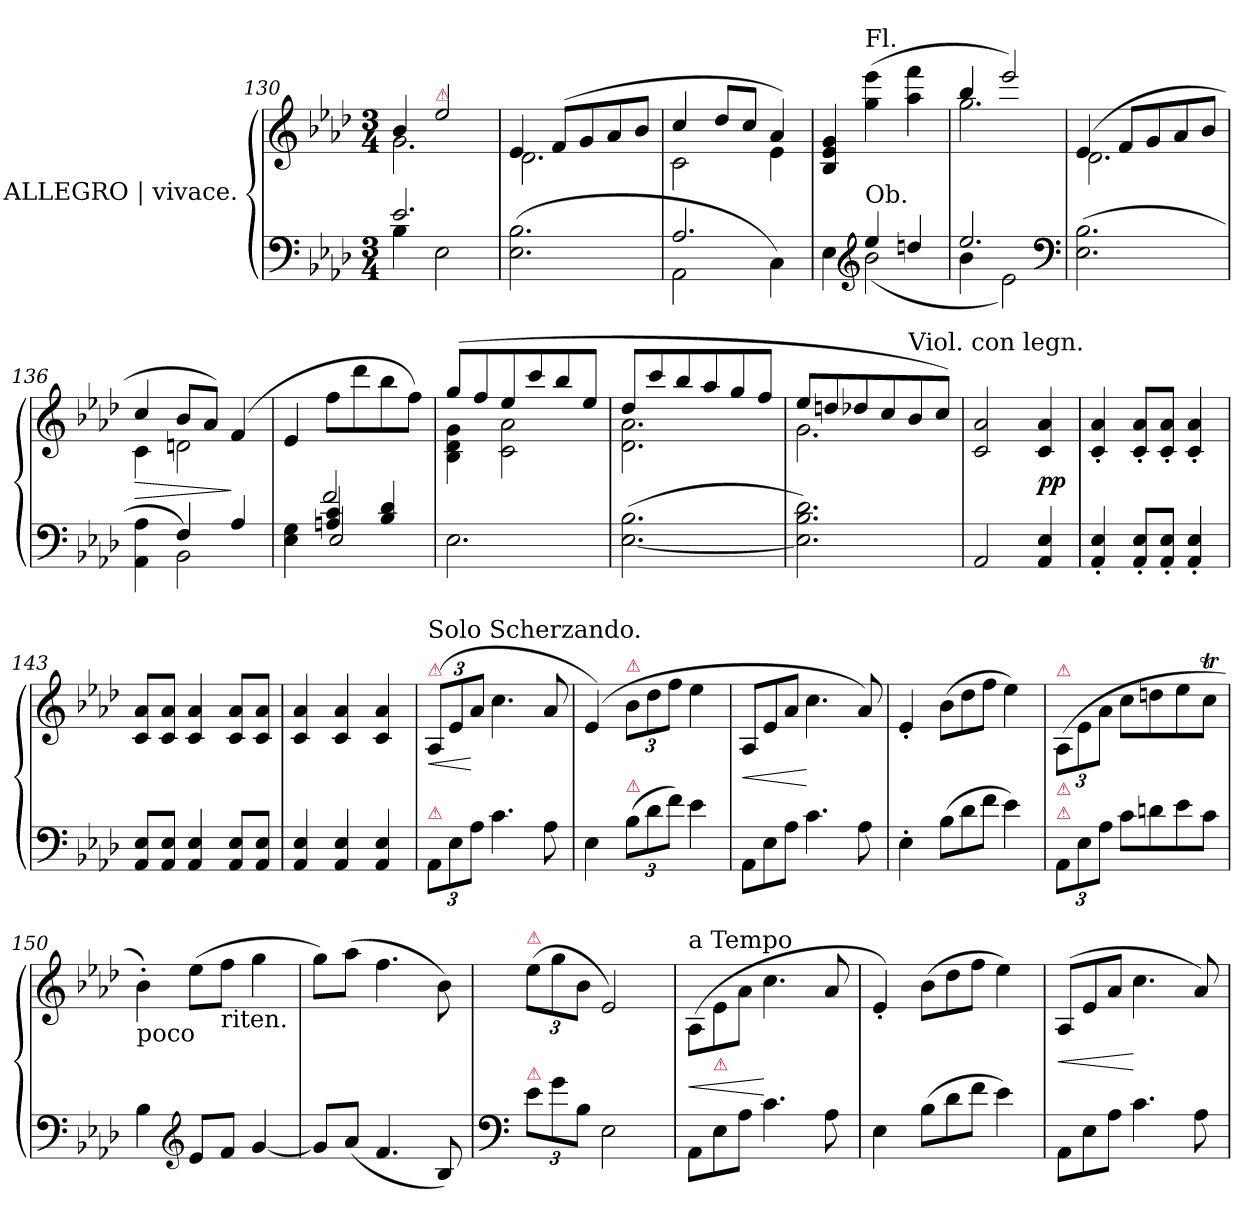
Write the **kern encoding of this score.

**kern	**kern	**dynam
*part1	*part1	*part1
*staff2	*staff1	*staff1/2
*I"ALLEGRO | vivace.	*	*
*clefF4	*clefG2	*
*k[b-e-a-d-]	*k[b-e-a-d-]	*
*f:	*f:	*
*M3/4	*M3/4	*
=130	=130	=130
*^	*^	*
2.e-!	4B-!	4b-!	2.g!	.
!	!	!LO:TX:a:color=crimson:t=⚠	!	!
.	2E-!	2ee-!	.	.
*v	*v	*	*	*
=131	=131	=131	=131
(<2.E-! 2.B-!	4e-!	2.d-!	.
.	(>8f!L	.	.
.	8g!	.	.
.	8a-!	.	.
.	8b-!J	.	.
=132	=132	=132	=132
*^	*	*	*
2.A-!	2AA-!	4cc!	2c!	.
.	.	8dd-!L	.	.
.	.	8cc!J	.	.
.	4C!)	4a-!)	4e-!	.
*	*	*v	*v	*
=133	=133	=133	=133
4ryy	4E-!	4B-! 4e-! 4g!	.
*clefG2	*	*	*
!	!	!LO:TX:a:t=Fl.	!
!LO:TX:a:t=Ob.	!	!	!
4ee-!	(2b-!	(>4gg! 4eee-!	.
4ddn!	.	4aa-! 4fff!	.
=134	=134	=134	=134
*	*	*^	*
2.ee-!	4b-!	4bb-!	2.gg!	.
.	2e-!)	2eee-!)	.	.
*v	*v	*	*	*
*clefF4	*	*	*
=135	=135	=135	=135
(<2.E-! 2.B-!	(>4e-!	2.d-!	.
.	8f!L	.	.
.	8g!	.	.
.	8a-!	.	.
.	8b-!J	.	.
=136	=136	=136	=136
*^	*	*	*
4ryy	4AA-! 4A-!	4cc!	4c!	>
4F!	2BB-!)	8b-!L	2dn!	.
.	.	8a-!J)	.	.
4A-!	.	(>4f!	.	]
*	*	*v	*v	*
=137	=137	=137	=137
*	*^	*	*
4E-! 4G!	4ryy	4ryy	4e-!	.
4An! 4c!	2f!/	2E-	8ff!\L	.
.	.	.	8ddd-!	.
4B-! 4d-!	.	.	8bb-!	.
.	.	.	8ff!J)	.
*v	*v	*v	*	*
=138	=138	=138
*	*^	*
2.E-!	(>8gg!L	4B-! 4d-! 4g!	.
.	8ff!	.	.
.	8ee-!	2c! 2a-!	.
.	8ccc!	.	.
.	8bb-!	.	.
.	8ee-!J	.	.
=139	=139	=139	=139
([2.E-! 2.B-!	8dd-!L	2.d-! 2.a-!	.
.	8ccc!	.	.
.	8bb-!	.	.
.	8aa-!	.	.
.	8gg!	.	.
.	8ff!J	.	.
=140	=140	=140	=140
2.E-!] 2.B-! 2.d-!)	8ee-!L	2.g!	.
.	8ddn!	.	.
.	8dd-X!	.	.
.	8cc!	.	.
!	!LO:TX:a:t=Viol. con legn.	!	!
.	8b-!	.	.
.	8cc!J)	.	.
*	*v	*v	*
=141	=141	=141
2AA-!	2c! 2a-!	.
4AA-! 4E-!	4c! 4a-!	pp
=142	=142	=142
4AA-!'< 4E-!'<	4c!'< 4a-!'<	.
8AA-!'< 8E-!'<L	8c!'< 8a-!'<L	.
8AA-!'< 8E-!'<J	8c!'< 8a-!'<J	.
4AA-!'< 4E-!'<	4c!'< 4a-!'<	.
=143	=143	=143
8AA-! 8E-!L	8c! 8a-!L	.
8AA-! 8E-!J	8c! 8a-!J	.
4AA-! 4E-!	4c! 4a-!	.
8AA-! 8E-!L	8c! 8a-!L	.
8AA-! 8E-!J	8c! 8a-!J	.
=144	=144	=144
4AA-! 4E-!	4c! 4a-!	.
4AA-! 4E-!	4c! 4a-!	.
4AA-! 4E-!	4c! 4a-!	.
=145	=145	=145
!	!LO:TX:a:color=crimson:t=⚠	!
!	!LO:TX:a:t=Solo Scherzando.	!
!LO:TX:a:color=crimson:t=⚠	!	!
12AA-\L	(>12A-/L	<
12E-	12e-/	.
12A-J	12a-/J	[
4.c	4.cc	.
8A-	8a-	.
=146	=146	=146
4E-	(>4e-)	.
!	!LO:TX:a:color=crimson:t=⚠	!
!LO:TX:a:color=crimson:t=⚠	!	!
(>12B-L	12b-L	.
12d-	12dd-	.
12fJ)	12ffJ	.
4e-	4ee-	.
=147	=147	=147
*Xtuplet	*Xtuplet	*
12AA-L	12A-/L	<
12E-	12e-/	.
12A-J	12a-/J	.
4.c	4.cc	[
8A-	8a-)	.
=148	=148	=148
4E-'>	4e-'<	.
(>12B-L	(>12b-L	.
12d-	12dd-	.
12fJ	12ffJ	.
4e-)	4ee-)	.
=149	=149	=149
*tuplet	*tuplet	*
!	!LO:TX:a:color=crimson:t=⚠	!
!	!LO:TX:b:color=crimson:t=⚠	!
!LO:TX:a:color=crimson:t=⚠	!	!
12AA-L	(>12A-/L	.
12E-	12e-\	.
12A-J	12a-\J	.
8cL	8ccL	.
8dn	8ddn	.
8e-	8ee-	.
8cJ	8ccTJ	.
=150	=150	=150
!	!LO:TX:b:t=poco	!
4B-	4b-'>)	.
*clefG2	*	*
8e-L	(>8ee-L	.
!	!LO:TX:b:t=riten.	!
8fJ	8ffJ	.
[4g	4gg	.
=151	=151	=151
8gL]	8ggL)	.
(<8a-J	(>8aa-J	.
4.f	4.ff	.
8B-)	8b-)	.
=152	=152	=152
*clefF4	*	*
!	!LO:TX:a:color=crimson:t=⚠	!
!LO:TX:a:color=crimson:t=⚠	!	!
12e-L	(>12ee-L	.
12g	12gg	.
12B-J	12b-J	.
2E-	2e-)	.
=153	=153	=153
*Xtuplet	*Xtuplet	*
!	!LO:TX:a:t=a Tempo	!
12AA-L	(>12A-/L	<
!	!LO:TX:b:color=crimson:t=⚠	!
12E-	12e-\	.
12A-J	12a-\J	.
4.c	4.cc	[
8A-	8a-	.
=154	=154	=154
4E-	4e-'<)	.
(>12B-L	(12b-L	.
12d-	12dd-	.
12fJ	12ffJ	.
4e-)	4ee-)	.
=155	=155	=155
12AA-L	(>12A-/L	<
12E-	12e-/	.
12A-J	12a-/J	.
4.c	4.cc	[
8A-	8a-)	.
=	=	=
*-	*-	*-
